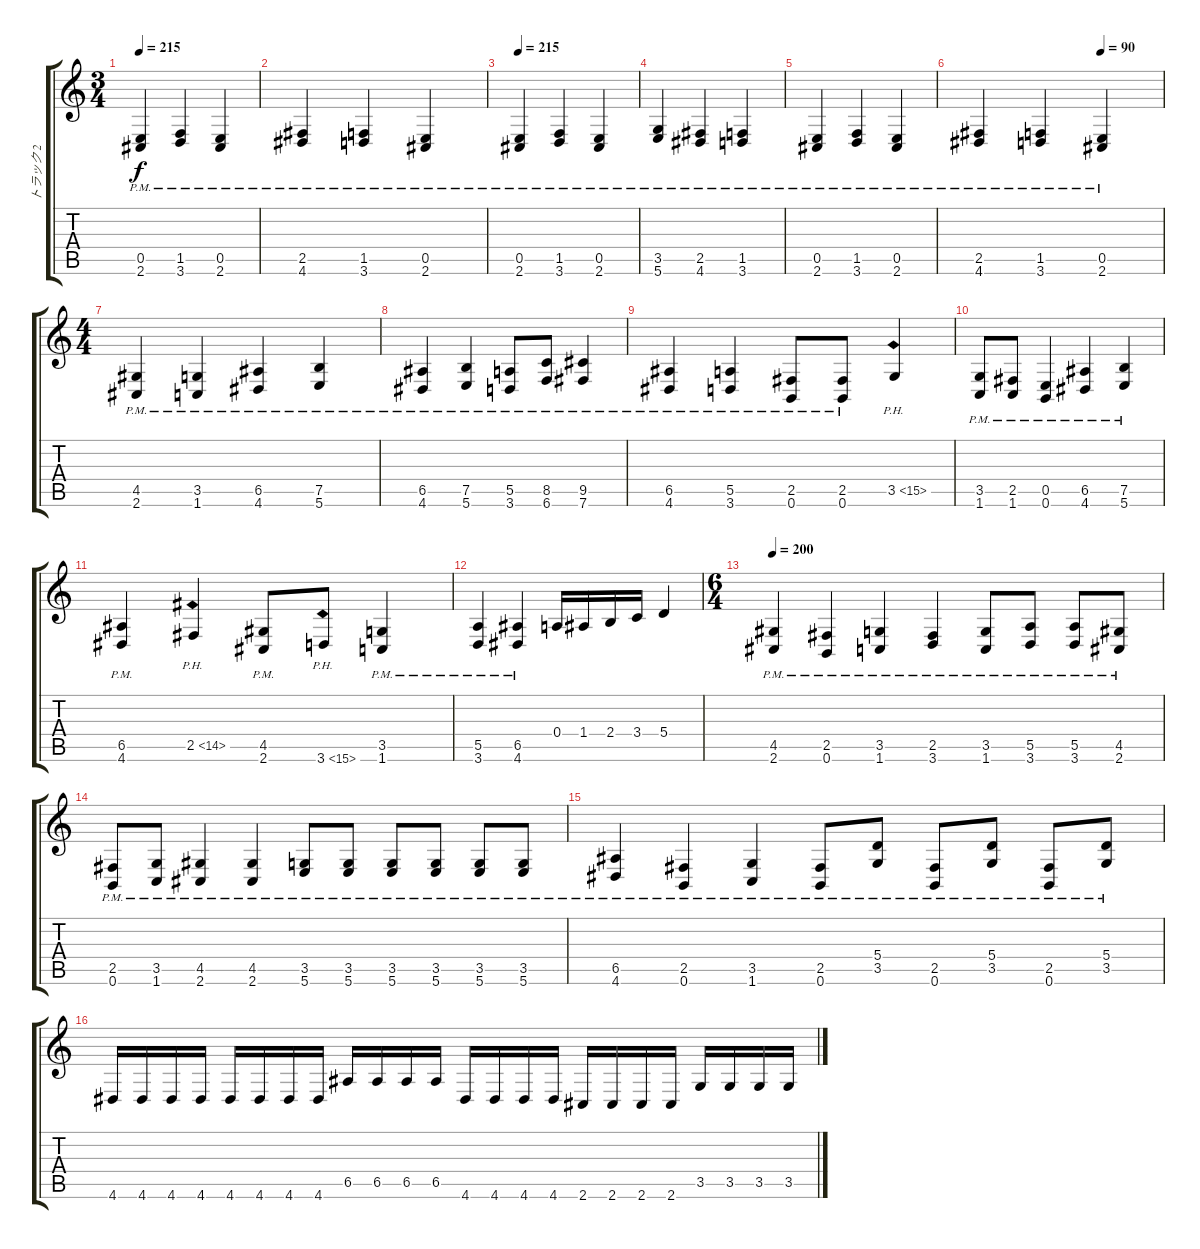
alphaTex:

\track ("トラック 2" "トラック 2") {instrument distortionguitar}
\staff {score tabs}
\tuning (B3 Gb3 D3 A2 E2 B1) {hide}
\ts (3 4)
\tempo 215
\clef g2
\ks c
(0.5{pm} 2.6{pm}).4{dy f} (1.5{pm} 3.6{pm}).4 (0.5{pm} 2.6{pm}).4 |
(2.5{pm} 4.6{pm}).4 (1.5{pm} 3.6{pm}).4 (0.5{pm} 2.6{pm}).4 |
\tempo 215
(0.5{pm} 2.6{pm}).4 (1.5{pm} 3.6{pm}).4 (0.5{pm} 2.6{pm}).4 |
(3.5{pm} 5.6{pm}).4 (2.5{pm} 4.6{pm}).4 (1.5{pm} 3.6{pm}).4 |
(0.5{pm} 2.6{pm}).4 (1.5{pm} 3.6{pm}).4 (0.5{pm} 2.6{pm}).4 |
\tempo (90 0.6666666666666666)
(2.5{pm} 4.6{pm}).4 (1.5{pm} 3.6{pm}).4 (0.5{pm} 2.6{pm}).4 |
\ts (4 4)
(4.5{pm} 2.6{pm}).4 (3.5{pm} 1.6{pm}).4 (6.5{pm} 4.6{pm}).4 (7.5{pm} 5.6{pm}).4 |
(6.5{pm} 4.6{pm}).4 (7.5{pm} 5.6{pm}).4 (5.5{pm} 3.6{pm}).8 (8.5{pm} 6.6{pm}).8 (9.5{pm} 7.6{pm}).4 |
(6.5{pm} 4.6{pm}).4 (5.5{pm} 3.6{pm}).4 (2.5{pm} 0.6{pm}).8 (2.5{pm} 0.6{pm}).8 3.5{ph 12}.4 |
(3.5{pm} 1.6{pm}).8 (2.5{pm} 1.6{pm}).8 (0.5{pm} 0.6{pm}).4 (6.5{pm} 4.6{pm}).4 (7.5{pm} 5.6{pm}).4 |
(6.5{pm} 4.6{pm}).4 2.5{ph 12}.4 (4.5{pm} 2.6{pm}).8 3.6{ph 12}.8 (3.5{pm} 1.6{pm}).4 |
(5.5{pm} 3.6{pm}).4 (6.5{pm} 4.6{pm}).4 0.4.16 1.4.16 2.4.16 3.4.16 5.4.4 |
\ts (6 4)
\tempo 200
(4.5{pm} 2.6{pm}).4 (2.5{pm} 0.6{pm}).4 (3.5{pm} 1.6{pm}).4 (2.5{pm} 3.6{pm}).4 (3.5{pm} 1.6{pm}).8 (5.5{pm} 3.6{pm}).8 (5.5{pm} 3.6{pm}).8 (4.5{pm} 2.6{pm}).8 |
(2.5{pm} 0.6{pm}).8 (3.5{pm} 1.6{pm}).8 (4.5{pm} 2.6{pm}).4 (4.5{pm} 2.6{pm}).4 (3.5{pm} 5.6{pm}).8 (3.5{pm} 5.6{pm}).8 (3.5{pm} 5.6{pm}).8 (3.5{pm} 5.6{pm}).8 (3.5{pm} 5.6{pm}).8 (3.5{pm} 5.6{pm}).8 |
(6.5{pm} 4.6{pm}).4 (2.5{pm} 0.6{pm}).4 (3.5{pm} 1.6{pm}).4 (2.5{pm} 0.6{pm}).8 (5.4{pm} 3.5{pm}).8 (2.5{pm} 0.6{pm}).8 (5.4{pm} 3.5{pm}).8 (2.5{pm} 0.6{pm}).8 (5.4{pm} 3.5{pm}).8 |
4.6.16 4.6.16 4.6.16 4.6.16 4.6.16 4.6.16 4.6.16 4.6.16 6.5.16 6.5.16 6.5.16 6.5.16 4.6.16 4.6.16 4.6.16 4.6.16 2.6.16 2.6.16 2.6.16 2.6.16 3.5.16 3.5.16 3.5.16 3.5.16
